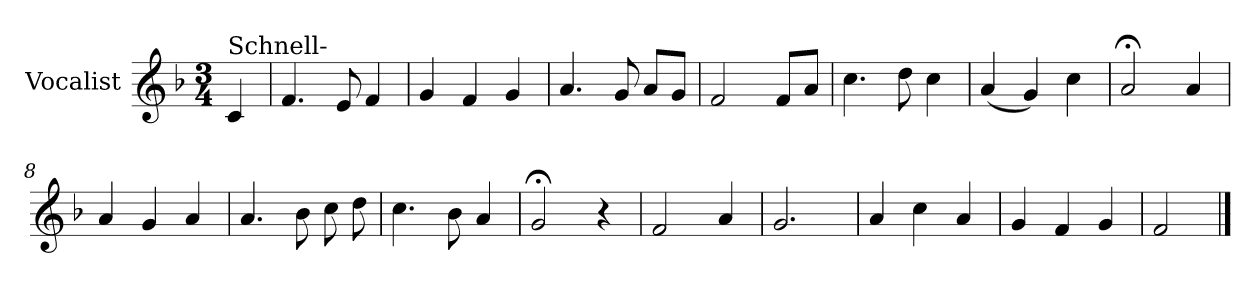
**kern
*part1
*staff1
*I"Vocalist
*k[b-]
*F:
*M3/4
=
!LO:TX:a:t=Schnell-
4c
=1
4.f
8e
4f
=2
4g
4f
4g
=3
4.a
8g
8aL
8gJ
=4
2f
8fL
8aJ
=5
4.cc
8dd
4cc
=6
(4a
4g)
4cc
=7
2a;<
4a
=8
4a
4g
4a
=9
4.a
8b-
8cc
8dd
=10
4.cc
8b-
4a
=11
2g;<
4r
=12
2f
4a
=13
2.g
=14
4a
4cc
4a
=15
4g
4f
4g
=16
2f
==
*-
